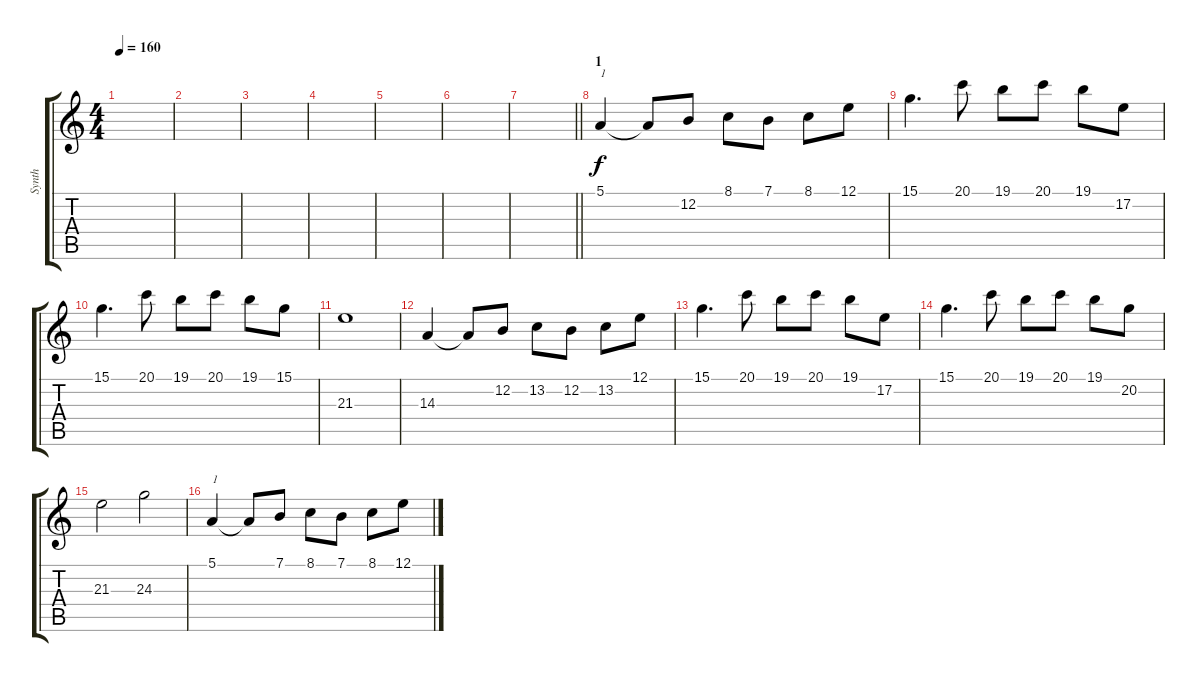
\track ("Synth" "Synth") {instrument stringensemble1}
\staff {score tabs}
\tuning (E4 B3 G3 D3 A2 E2) {hide}
\ts (4 4)
\tempo 160
\clef g2
\ks c
|
|
|
|
|
|
\barLineRight lightlight
|
\section ("" "1")
5.1.4{txt "1" volume 16} 5.1{t}.8 12.2.8 8.1.8 7.1.8 8.1.8 12.1.8 |
15.1.4{d} 20.1.8 19.1.8 20.1.8 19.1.8 17.2.8 |
15.1.4{d} 20.1.8 19.1.8 20.1.8 19.1.8 15.1.8 |
21.3.1 |
14.3.4 14.3{t}.8 12.2.8 13.2.8 12.2.8 13.2.8 12.1.8 |
15.1.4{d} 20.1.8 19.1.8 20.1.8 19.1.8 17.2.8 |
15.1.4{d} 20.1.8 19.1.8 20.1.8 19.1.8 20.2.8 |
21.3.2 24.3.2 |
5.1.4{txt "1"} 5.1{t}.8 7.1.8 8.1.8 7.1.8 8.1.8 12.1.8
